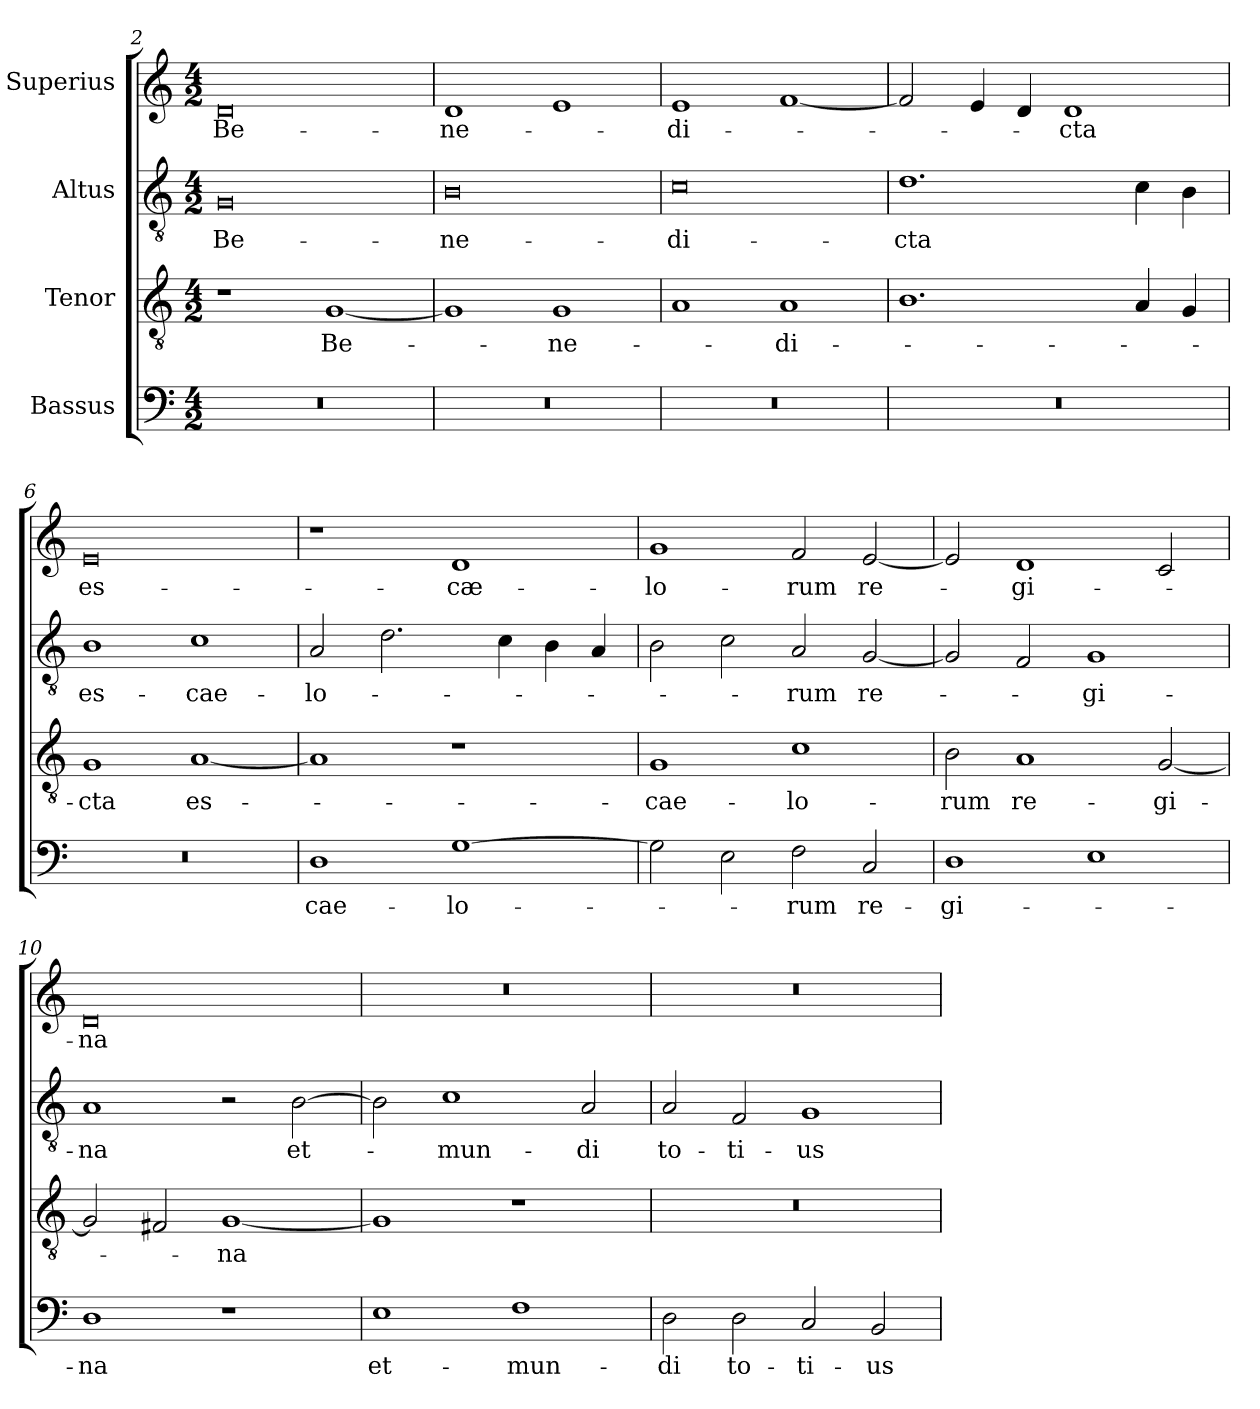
**kern	**text	**kern	**text	**kern	**text	**kern	**text
*part4	*part4	*part3	*part3	*part2	*part2	*part1	*part1
*staff4	*staff4	*staff3	*staff3	*staff2	*staff2	*staff1	*staff1
*I"Bassus	*	*I"Tenor	*	*I"Altus	*	*I"Superius	*
*clefF4	*	*clefGv2	*	*clefGv2	*	*clefG2	*
*k[]	*	*k[]	*	*k[]	*	*k[]	*
*M4/2	*	*M4/2	*	*M4/2	*	*M4/2	*
=2-	=2-	=2-	=2-	=2-	=2-	=2-	=2-
0r	.	1r	.	0G/	Be-	0d/	Be-
.	.	[1G/	Be-	.	.	.	.
=3	=3	=3	=3	=3	=3	=3	=3
0r	.	1G/]	.	0B\	-ne-	1d/	-ne-
.	.	1G/	-ne-	.	.	1e/	.
=4	=4	=4	=4	=4	=4	=4	=4
0r	.	1A/	.	0c\	-di-	1e/	-di-
.	.	1A/	-di-	.	.	[1f/	.
=5	=5	=5	=5	=5	=5	=5	=5
0r	.	1.B\	.	1.d\	-cta	2f/]	.
.	.	.	.	.	.	4e/	.
.	.	.	.	.	.	4d/	.
.	.	.	.	.	.	1d/	-cta
.	.	4A/	.	4c\	.	.	.
.	.	4G/	.	4B\	.	.	.
=6	=6	=6	=6	=6	=6	=6	=6
0r	.	1G/	-cta	1B\	es-	0e/	es-
.	.	[1A/	es-	1c\	cae-	.	.
=7	=7	=7	=7	=7	=7	=7	=7
1D\	cae-	1A/]	.	2A/	-lo-	1r	.
.	.	.	.	2.d\	.	.	.
[1G\	-lo-	1r	.	.	.	1d/	cæ-
.	.	.	.	4c\	.	.	.
.	.	.	.	4B\	.	.	.
.	.	.	.	4A/	.	.	.
=8	=8	=8	=8	=8	=8	=8	=8
2G\]	.	1G/	cae-	2B\	.	1g/	-lo-
2E\	.	.	.	2c\	.	.	.
2F\	-rum	1c\	-lo-	2A/	-rum	2f/	-rum
2C/	re-	.	.	[2G/	re-	[2e/	re-
=9	=9	=9	=9	=9	=9	=9	=9
1D\	-gi-	2B\	-rum	2G/]	.	2e/]	.
.	.	1A/	re-	2F/	.	1d/	-gi-
1E\	.	.	.	1G/	-gi-	.	.
.	.	[2G/	-gi-	.	.	2c/	.
=10	=10	=10	=10	=10	=10	=10	=10
1D\	-na	2G/]	.	1A/	-na	0d/	-na
.	.	2F#X/	.	.	.	.	.
1r	.	[1G/	-na	2r	.	.	.
.	.	.	.	[2B\	et-	.	.
=11	=11	=11	=11	=11	=11	=11	=11
1E\	et-	1G/]	.	2B\]	.	0r	.
.	.	.	.	1c\	mun-	.	.
1F\	mun-	1r	.	.	.	.	.
.	.	.	.	2A/	-di	.	.
=12	=12	=12	=12	=12	=12	=12	=12
2D\	-di	0r	.	2A/	to-	0r	.
2D\	to-	.	.	2F/	-ti-	.	.
2C/	-ti-	.	.	1G/	-us	.	.
2BB/	-us	.	.	.	.	.	.
=	=	=	=	=	=	=	=
*-	*-	*-	*-	*-	*-	*-	*-
